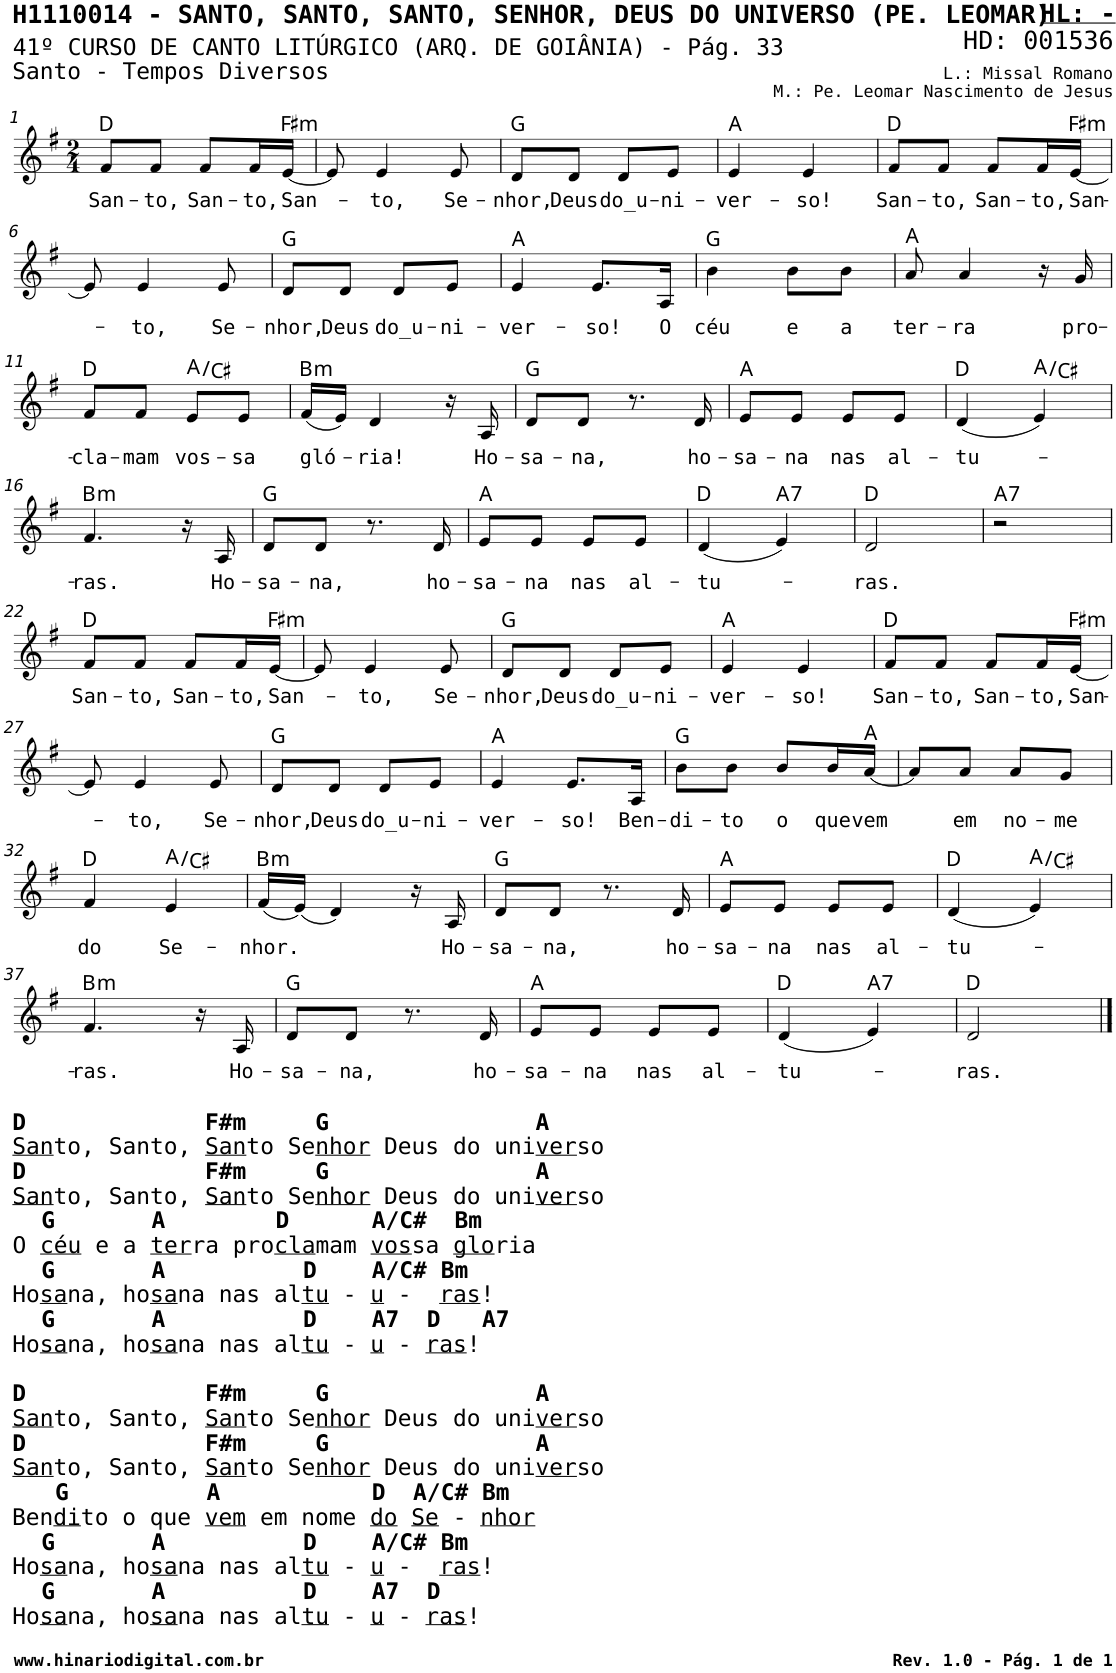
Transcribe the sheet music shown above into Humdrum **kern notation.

**kern	**text	**harte
*part1	*part1	*part1
*staff1	*staff1	*
*I"Voz	*	*
*I'V	*	*
*stria5	*	*
*clefG2	*	*
*k[f#]	*	*
*M2/4	*	*
=1	=1	=1
!	!LO:LY:b	!
8f#/L	San-	D:maj
!	!LO:LY:b	!
8f#/J	-to,	.
!	!LO:LY:b	!
8f#/L	San-	.
!	!LO:LY:b	!
16f#/L	-to,	.
!	!LO:LY:b	!LO:H:kt=m
[16e/JJ	San-	F#:min
=2	=2	=2
8e/]	.	.
!	!LO:LY:b	!
4e/	-to,	.
!	!LO:LY:b	!
8e/	Se-	.
=3	=3	=3
!	!LO:LY:b	!
8d/L	-nhor,	G:maj
!	!LO:LY:b	!
8d/J	Deus	.
!	!LO:LY:b	!
8d/L	do_u-	.
!	!LO:LY:b	!
8e/J	-ni-	.
=4	=4	=4
!	!LO:LY:b	!
4e/	-ver-	A:maj
!	!LO:LY:b	!
4e/	-so!	.
=5	=5	=5
!	!LO:LY:b	!
8f#/L	San-	D:maj
!	!LO:LY:b	!
8f#/J	-to,	.
!	!LO:LY:b	!
8f#/L	San-	.
!	!LO:LY:b	!
16f#/L	-to,	.
!	!LO:LY:b	!LO:H:kt=m
[16e/JJ	San-	F#:min
!!LO:LB:g=z
=6	=6	=6
8e/]	.	.
!	!LO:LY:b	!
4e/	-to,	.
!	!LO:LY:b	!
8e/	Se-	.
=7	=7	=7
!	!LO:LY:b	!
8d/L	-nhor,	G:maj
!	!LO:LY:b	!
8d/J	Deus	.
!	!LO:LY:b	!
8d/L	do_u-	.
!	!LO:LY:b	!
8e/J	-ni-	.
=8	=8	=8
!	!LO:LY:b	!
4e/	-ver-	A:maj
!	!LO:LY:b	!
8.e/L	-so!	.
!	!LO:LY:b	!
16A/Jk	O	.
=9	=9	=9
!	!LO:LY:b	!
4b\	céu	G:maj
!	!LO:LY:b	!
8b\L	e	.
!	!LO:LY:b	!
8b\J	a	.
=10	=10	=10
!	!LO:LY:b	!
8a/	ter-	A:maj
!	!LO:LY:b	!
4a/	-ra	.
16r	.	.
!	!LO:LY:b	!
16g/	pro-	.
!!LO:LB:g=z
=11	=11	=11
!	!LO:LY:b	!
8f#/L	-cla-	D:maj
!	!LO:LY:b	!
8f#/J	-mam	.
!	!LO:LY:b	!
8e/L	vos-	A:maj/3
!	!LO:LY:b	!
8e/J	-sa	.
=12	=12	=12
!	!LO:LY:b	!LO:H:kt=m
(16f#/LL	gló-	B:min
16e/JJ)	.	.
!	!LO:LY:b	!
4d/	-ria!	.
16r	.	.
!	!LO:LY:b	!
16A/	Ho-	.
=13	=13	=13
!	!LO:LY:b	!
8d/L	-sa-	G:maj
!	!LO:LY:b	!
8d/J	-na,	.
8.r	.	.
!	!LO:LY:b	!
16d/	ho-	.
=14	=14	=14
!	!LO:LY:b	!
8e/L	-sa-	A:maj
!	!LO:LY:b	!
8e/J	-na	.
!	!LO:LY:b	!
8e/L	nas	.
!	!LO:LY:b	!
8e/J	al-	.
=15	=15	=15
!	!LO:LY:b	!
(4d/	-tu-	D:maj
4e/)	.	A:maj/3
!!LO:LB:g=z
=16	=16	=16
!	!LO:LY:b	!LO:H:kt=m
4.f#/	-ras.	B:min
16r	.	.
!	!LO:LY:b	!
16A/	Ho-	.
=17	=17	=17
!	!LO:LY:b	!
8d/L	-sa-	G:maj
!	!LO:LY:b	!
8d/J	-na,	.
8.r	.	.
!	!LO:LY:b	!
16d/	ho-	.
=18	=18	=18
!	!LO:LY:b	!
8e/L	-sa-	A:maj
!	!LO:LY:b	!
8e/J	-na	.
!	!LO:LY:b	!
8e/L	nas	.
!	!LO:LY:b	!
8e/J	al-	.
=19	=19	=19
!	!LO:LY:b	!
(4d/	-tu-	D:maj
!	!	!LO:H:kt=7
4e/)	.	A:7
=20	=20	=20
!	!LO:LY:b	!
2d/	-ras.	D:maj
=21	=21	=21
!	!	!LO:H:kt=7
2r	.	A:7
!!LO:LB:g=z
=22	=22	=22
!	!LO:LY:b	!
8f#/L	San-	D:maj
!	!LO:LY:b	!
8f#/J	-to,	.
!	!LO:LY:b	!
8f#/L	San-	.
!	!LO:LY:b	!
16f#/L	-to,	.
!	!LO:LY:b	!LO:H:kt=m
[16e/JJ	San-	F#:min
=23	=23	=23
8e/]	.	.
!	!LO:LY:b	!
4e/	-to,	.
!	!LO:LY:b	!
8e/	Se-	.
=24	=24	=24
!	!LO:LY:b	!
8d/L	-nhor,	G:maj
!	!LO:LY:b	!
8d/J	Deus	.
!	!LO:LY:b	!
8d/L	do_u-	.
!	!LO:LY:b	!
8e/J	-ni-	.
=25	=25	=25
!	!LO:LY:b	!
4e/	-ver-	A:maj
!	!LO:LY:b	!
4e/	-so!	.
=26	=26	=26
!	!LO:LY:b	!
8f#/L	San-	D:maj
!	!LO:LY:b	!
8f#/J	-to,	.
!	!LO:LY:b	!
8f#/L	San-	.
!	!LO:LY:b	!
16f#/L	-to,	.
!	!LO:LY:b	!LO:H:kt=m
[16e/JJ	San-	F#:min
!!LO:LB:g=z
=27	=27	=27
8e/]	.	.
!	!LO:LY:b	!
4e/	-to,	.
!	!LO:LY:b	!
8e/	Se-	.
=28	=28	=28
!	!LO:LY:b	!
8d/L	-nhor,	G:maj
!	!LO:LY:b	!
8d/J	Deus	.
!	!LO:LY:b	!
8d/L	do_u-	.
!	!LO:LY:b	!
8e/J	-ni-	.
=29	=29	=29
!	!LO:LY:b	!
4e/	-ver-	A:maj
!	!LO:LY:b	!
8.e/L	-so!	.
!	!LO:LY:b	!
16A/Jk	Ben-	.
=30	=30	=30
!	!LO:LY:b	!
8b\L	-di-	G:maj
!	!LO:LY:b	!
8b\J	-to	.
!	!LO:LY:b	!
8b/L	o	.
!	!LO:LY:b	!
16b/L	que	.
!	!LO:LY:b	!
[16a/JJ	vem	A:maj
=31	=31	=31
8a/L]	.	.
!	!LO:LY:b	!
8a/J	em	.
!	!LO:LY:b	!
8a/L	no-	.
!	!LO:LY:b	!
8g/J	-me	.
!!LO:LB:g=z
=32	=32	=32
!	!LO:LY:b	!
4f#/	do	D:maj
!	!LO:LY:b	!
4e/	Se-	A:maj/3
=33	=33	=33
!	!LO:LY:b	!LO:H:kt=m
(16f#/LL	-nhor.	B:min
(16e/JJ)	.	.
4d/)	.	.
16r	.	.
!	!LO:LY:b	!
16A/	Ho-	.
=34	=34	=34
!	!LO:LY:b	!
8d/L	-sa-	G:maj
!	!LO:LY:b	!
8d/J	-na,	.
8.r	.	.
!	!LO:LY:b	!
16d/	ho-	.
=35	=35	=35
!	!LO:LY:b	!
8e/L	-sa-	A:maj
!	!LO:LY:b	!
8e/J	-na	.
!	!LO:LY:b	!
8e/L	nas	.
!	!LO:LY:b	!
8e/J	al-	.
=36	=36	=36
!	!LO:LY:b	!
(4d/	-tu-	D:maj
4e/)	.	A:maj/3
!!LO:LB:g=z
=37	=37	=37
!LO:TX:b:B:t=D             F#m     G               A	!	!
!LO:TX:b:t=San	!	!
!LO:TX:b:t=to, Santo,	!	!
!LO:TX:b:t=San	!	!
!LO:TX:b:t=to Se	!	!
!LO:TX:b:t=nhor	!	!
!LO:TX:b:t=Deus do uni	!	!
!LO:TX:b:t=ver	!	!
!LO:TX:b:t=so	!	!
!LO:TX:b:B:t=D             F#m     G               A	!	!
!LO:TX:b:t=San	!	!
!LO:TX:b:t=to, Santo,	!	!
!LO:TX:b:t=San	!	!
!LO:TX:b:t=to Se	!	!
!LO:TX:b:t=nhor	!	!
!LO:TX:b:t=Deus do uni	!	!
!LO:TX:b:t=ver	!	!
!LO:TX:b:t=so	!	!
!LO:TX:b:B:t=G       A        D      A/C#  Bm	!	!
!LO:TX:b:t=O	!	!
!LO:TX:b:t=céu	!	!
!LO:TX:b:t=e a	!	!
!LO:TX:b:t=ter	!	!
!LO:TX:b:t=ra pro	!	!
!LO:TX:b:t=cla	!	!
!LO:TX:b:t=mam	!	!
!LO:TX:b:t=vos	!	!
!LO:TX:b:t=sa	!	!
!LO:TX:b:t=glo	!	!
!LO:TX:b:t=ria	!	!
!LO:TX:b:B:t=G       A          D    A/C# Bm	!	!
!LO:TX:b:t=Ho	!	!
!LO:TX:b:t=sa	!	!
!LO:TX:b:t=na, ho	!	!
!LO:TX:b:t=sa	!	!
!LO:TX:b:t=na nas al	!	!
!LO:TX:b:t=tu	!	!
!LO:TX:b:t=-	!	!
!LO:TX:b:t=u	!	!
!LO:TX:b:t=-	!	!
!LO:TX:b:t=ras	!	!
!LO:TX:b:t=!	!	!
!LO:TX:b:B:t=G       A          D    A7  D   A7	!	!
!LO:TX:b:t=Ho	!	!
!LO:TX:b:t=sa	!	!
!LO:TX:b:t=na, ho	!	!
!LO:TX:b:t=sa	!	!
!LO:TX:b:t=na nas al	!	!
!LO:TX:b:t=tu	!	!
!LO:TX:b:t=-	!	!
!LO:TX:b:t=u	!	!
!LO:TX:b:t=-	!	!
!LO:TX:b:t=ras	!	!
!LO:TX:b:t=!	!	!
!LO:TX:b:B:t=D             F#m     G               A	!	!
!LO:TX:b:t=San	!	!
!LO:TX:b:t=to, Santo,	!	!
!LO:TX:b:t=San	!	!
!LO:TX:b:t=to Se	!	!
!LO:TX:b:t=nhor	!	!
!LO:TX:b:t=Deus do uni	!	!
!LO:TX:b:t=ver	!	!
!LO:TX:b:t=so	!	!
!LO:TX:b:B:t=D             F#m     G               A	!	!
!LO:TX:b:t=San	!	!
!LO:TX:b:t=to, Santo,	!	!
!LO:TX:b:t=San	!	!
!LO:TX:b:t=to Se	!	!
!LO:TX:b:t=nhor	!	!
!LO:TX:b:t=Deus do uni	!	!
!LO:TX:b:t=ver	!	!
!LO:TX:b:t=so	!	!
!LO:TX:b:B:t=G          A           D  A/C# Bm	!	!
!LO:TX:b:t=Ben	!	!
!LO:TX:b:t=di	!	!
!LO:TX:b:t=to o que	!	!
!LO:TX:b:t=vem	!	!
!LO:TX:b:t=em nome	!	!
!LO:TX:b:t=do	!	!
!LO:TX:b:t=Se	!	!
!LO:TX:b:t=-	!	!
!LO:TX:b:t=nhor	!	!
!LO:TX:b:B:t=G       A          D    A/C# Bm	!	!
!LO:TX:b:t=Ho	!	!
!LO:TX:b:t=sa	!	!
!LO:TX:b:t=na, ho	!	!
!LO:TX:b:t=sa	!	!
!LO:TX:b:t=na nas al	!	!
!LO:TX:b:t=tu	!	!
!LO:TX:b:t=-	!	!
!LO:TX:b:t=u	!	!
!LO:TX:b:t=-	!	!
!LO:TX:b:t=ras	!	!
!LO:TX:b:t=!	!	!
!LO:TX:b:B:t=G       A          D    A7  D	!	!
!LO:TX:b:t=Ho	!	!
!LO:TX:b:t=sa	!	!
!LO:TX:b:t=na, ho	!	!
!LO:TX:b:t=sa	!	!
!LO:TX:b:t=na nas al	!	!
!LO:TX:b:t=tu	!	!
!LO:TX:b:t=-	!	!
!LO:TX:b:t=u	!	!
!LO:TX:b:t=-	!	!
!LO:TX:b:t=ras	!	!
!LO:TX:b:t=!	!	!
!	!LO:LY:b	!LO:H:kt=m
4.f#/	-ras.	B:min
16r	.	.
!	!LO:LY:b	!
16A/	Ho-	.
=38	=38	=38
!	!LO:LY:b	!
8d/L	-sa-	G:maj
!	!LO:LY:b	!
8d/J	-na,	.
8.r	.	.
!	!LO:LY:b	!
16d/	ho-	.
=39	=39	=39
!	!LO:LY:b	!
8e/L	-sa-	A:maj
!	!LO:LY:b	!
8e/J	-na	.
!	!LO:LY:b	!
8e/L	nas	.
!	!LO:LY:b	!
8e/J	al-	.
=40	=40	=40
!	!LO:LY:b	!
(4d/	-tu-	D:maj
!	!	!LO:H:kt=7
4e/)	.	A:7
=41	=41	=41
!	!LO:LY:b	!
2d/	-ras.	D:maj
==	==	==
*-	*-	*-
